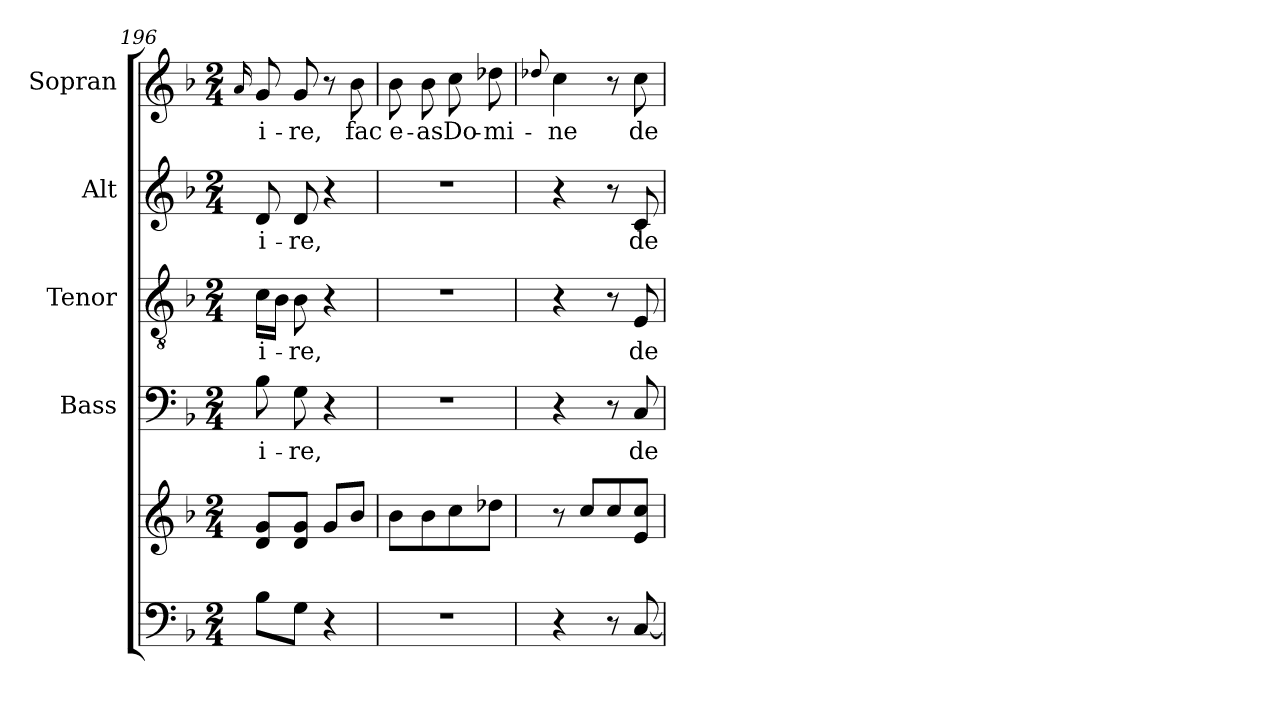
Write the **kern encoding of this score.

**kern	**kern	**kern	**text	**kern	**text	**kern	**text	**kern	**text
*part5	*part5	*part4	*part4	*part3	*part3	*part2	*part2	*part1	*part1
*staff6	*staff5	*staff4	*staff4	*staff3	*staff3	*staff2	*staff2	*staff1	*staff1
*	*	*I"Bass	*	*I"Tenor	*	*I"Alt	*	*I"Sopran	*
*	*	*I'B.	*	*I'T.	*	*I'A.	*	*I'S.	*
*clefF4	*clefG2	*clefF4	*	*clefGv2	*	*clefG2	*	*clefG2	*
*k[b-]	*k[b-]	*k[b-]	*	*k[b-]	*	*k[b-]	*	*k[b-]	*
*F:	*F:	*F:	*	*F:	*	*F:	*	*F:	*
*M2/4	*M2/4	*M2/4	*	*M2/4	*	*M2/4	*	*M2/4	*
=196	=196	=196	=196	=196	=196	=196	=196	=196	=196
.	.	.	.	.	.	.	.	16qqa/	.
!	!	!	!LO:LY:b	!	!LO:LY:b	!	!LO:LY:b	!	!LO:LY:b
8B-\L	8d/ 8g/L	8B-\	-i-	16c\LL	-i-	8d/	-i-	8g/	-i-
.	.	.	.	16B-\JJ	.	.	.	.	.
!	!	!	!LO:LY:b	!	!LO:LY:b	!	!LO:LY:b	!	!LO:LY:b
8G\J	8d/ 8g/J	8G\	-re,	8B-\	-re,	8d/	-re,	8g/	-re,
4r	8g/L	4r	.	4r	.	4r	.	8r	.
!	!	!	!	!	!	!	!	!	!LO:LY:b
.	8b-/J	.	.	.	.	.	.	8b-\	fac
=197	=197	=197	=197	=197	=197	=197	=197	=197	=197
!	!	!	!	!	!	!	!	!	!LO:LY:b
2r	8b-\L	2r	.	2r	.	2r	.	8b-\	e-
!	!	!	!	!	!	!	!	!	!LO:LY:b
.	8b-\	.	.	.	.	.	.	8b-\	-as
!	!	!	!	!	!	!	!	!	!LO:LY:b
.	8cc\	.	.	.	.	.	.	8cc\	Do-
!	!	!	!	!	!	!	!	!	!LO:LY:b
.	8dd-X\J	.	.	.	.	.	.	8dd-X\	-mi-
=198	=198	=198	=198	=198	=198	=198	=198	=198	=198
.	.	.	.	.	.	.	.	8qqdd-X/	.
!	!	!	!	!	!	!	!	!	!LO:LY:b
4r	8r	4r	.	4r	.	4r	.	4cc\	-ne
.	8cc/L	.	.	.	.	.	.	.	.
8r	8cc/	8r	.	8r	.	8r	.	8r	.
!	!	!	!LO:LY:b	!	!LO:LY:b	!	!LO:LY:b	!	!LO:LY:b
[8C/	8e/ 8cc/J	8C/	de	8E/	de	8c/	de	8cc\	de
=	=	=	=	=	=	=	=	=	=
*-	*-	*-	*-	*-	*-	*-	*-	*-	*-
